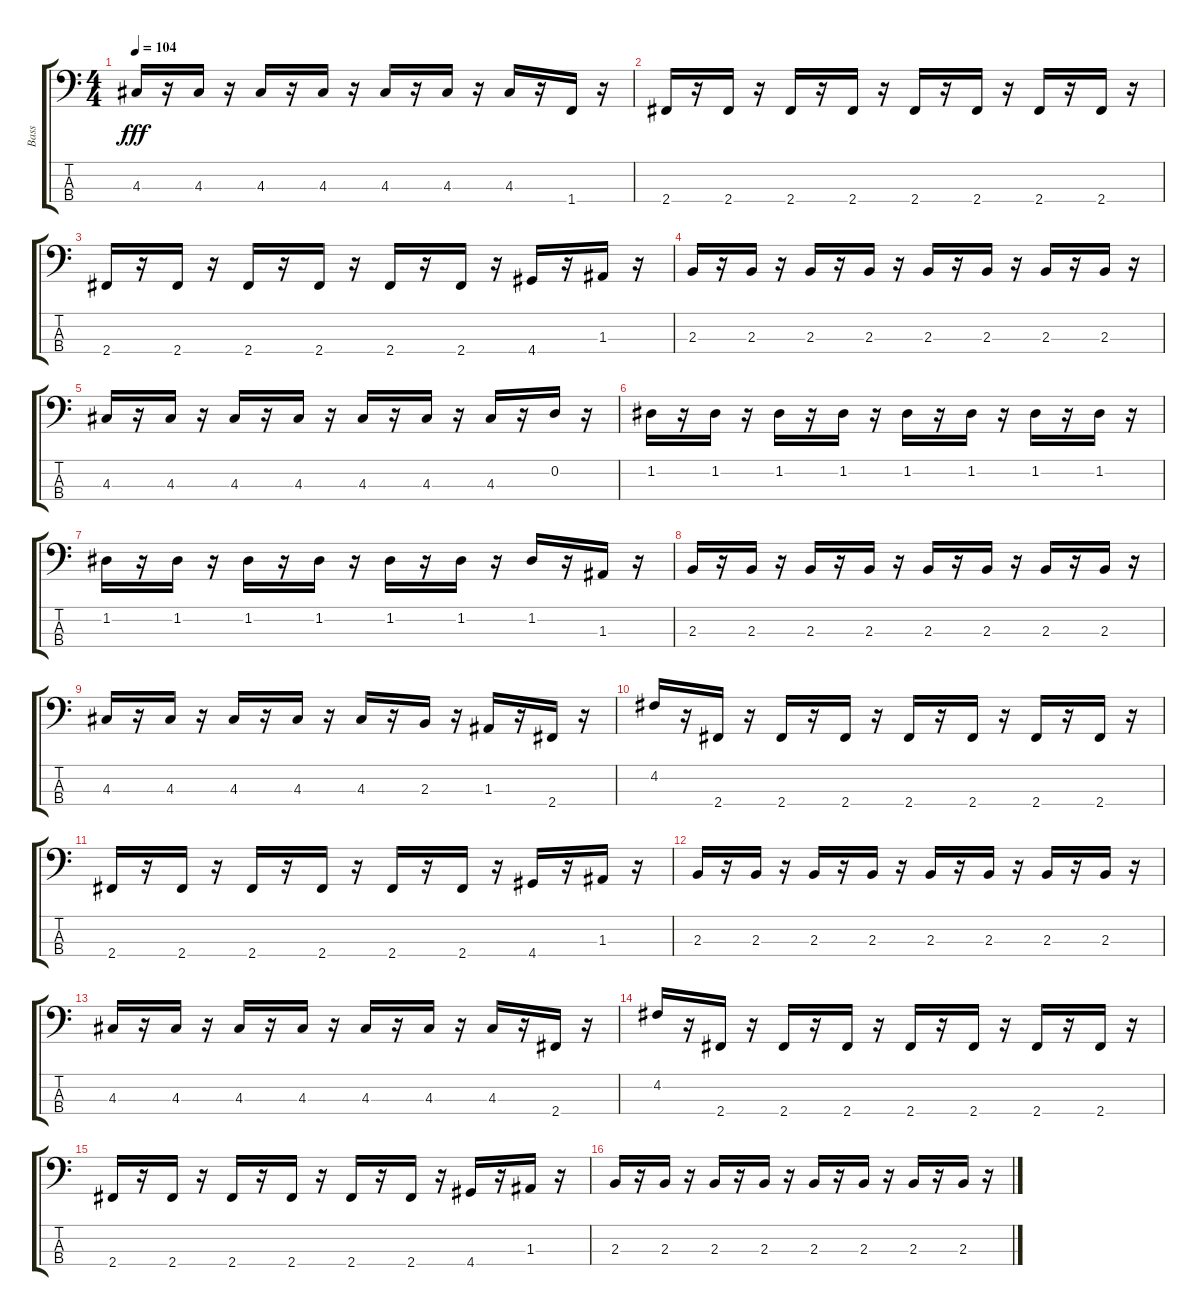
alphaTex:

\track ("Bass" "Bass") {instrument electricbasspick}
\staff {score tabs}
\tuning (G2 D2 A1 E1) {hide}
\ts (4 4)
\tempo 104
\clef f4
\ks c
4.3.16{dy fff} r.16 4.3.16 r.16 4.3.16 r.16 4.3.16 r.16 4.3.16 r.16 4.3.16 r.16 4.3.16 r.16 1.4.16 r.16 |
2.4.16 r.16 2.4.16 r.16 2.4.16 r.16 2.4.16 r.16 2.4.16 r.16 2.4.16 r.16 2.4.16 r.16 2.4.16 r.16 |
2.4.16 r.16 2.4.16 r.16 2.4.16 r.16 2.4.16 r.16 2.4.16 r.16 2.4.16 r.16 4.4.16 r.16 1.3.16 r.16 |
2.3.16 r.16 2.3.16 r.16 2.3.16 r.16 2.3.16 r.16 2.3.16 r.16 2.3.16 r.16 2.3.16 r.16 2.3.16 r.16 |
4.3.16 r.16 4.3.16 r.16 4.3.16 r.16 4.3.16 r.16 4.3.16 r.16 4.3.16 r.16 4.3.16 r.16 0.2.16 r.16 |
1.2.16 r.16 1.2.16 r.16 1.2.16 r.16 1.2.16 r.16 1.2.16 r.16 1.2.16 r.16 1.2.16 r.16 1.2.16 r.16 |
1.2.16 r.16 1.2.16 r.16 1.2.16 r.16 1.2.16 r.16 1.2.16 r.16 1.2.16 r.16 1.2.16 r.16 1.3.16 r.16 |
2.3.16 r.16 2.3.16 r.16 2.3.16 r.16 2.3.16 r.16 2.3.16 r.16 2.3.16 r.16 2.3.16 r.16 2.3.16 r.16 |
4.3.16 r.16 4.3.16 r.16 4.3.16 r.16 4.3.16 r.16 4.3.16 r.16 2.3.16 r.16 1.3.16 r.16 2.4.16 r.16 |
4.2.16 r.16 2.4.16 r.16 2.4.16 r.16 2.4.16 r.16 2.4.16 r.16 2.4.16 r.16 2.4.16 r.16 2.4.16 r.16 |
2.4.16 r.16 2.4.16 r.16 2.4.16 r.16 2.4.16 r.16 2.4.16 r.16 2.4.16 r.16 4.4.16 r.16 1.3.16 r.16 |
2.3.16 r.16 2.3.16 r.16 2.3.16 r.16 2.3.16 r.16 2.3.16 r.16 2.3.16 r.16 2.3.16 r.16 2.3.16 r.16 |
4.3.16 r.16 4.3.16 r.16 4.3.16 r.16 4.3.16 r.16 4.3.16 r.16 4.3.16 r.16 4.3.16 r.16 2.4.16 r.16 |
4.2.16 r.16 2.4.16 r.16 2.4.16 r.16 2.4.16 r.16 2.4.16 r.16 2.4.16 r.16 2.4.16 r.16 2.4.16 r.16 |
2.4.16 r.16 2.4.16 r.16 2.4.16 r.16 2.4.16 r.16 2.4.16 r.16 2.4.16 r.16 4.4.16 r.16 1.3.16 r.16 |
2.3.16 r.16 2.3.16 r.16 2.3.16 r.16 2.3.16 r.16 2.3.16 r.16 2.3.16 r.16 2.3.16 r.16 2.3.16 r.16
